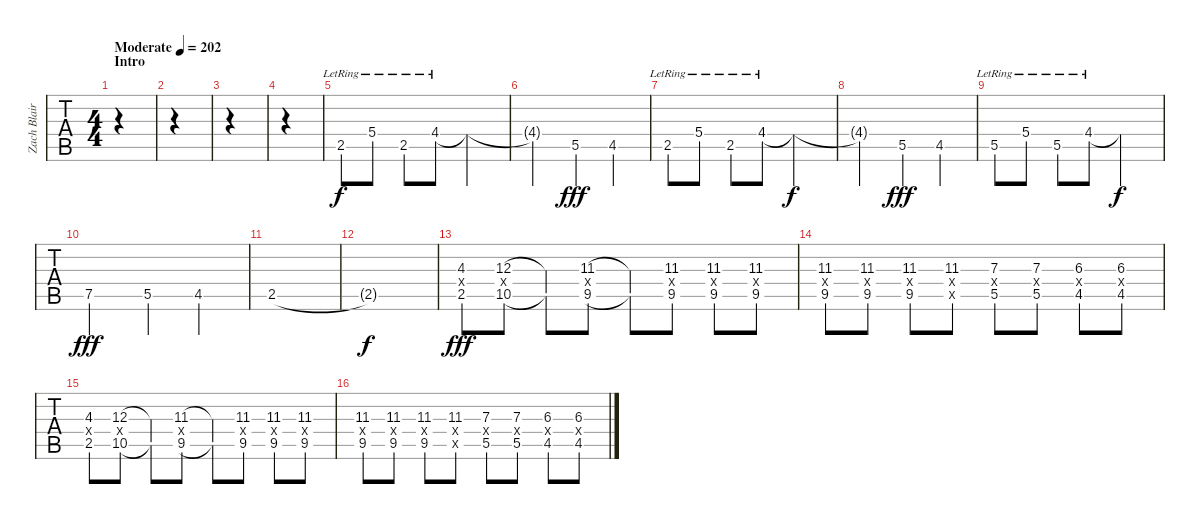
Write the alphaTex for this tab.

\track ("Zach Blair - Guitar One" "Zach Blair") {instrument electricguitarclean}
\staff {tabs}
\tuning (E4 B3 G3 D3 A2 E2) {hide}
\ts (4 4)
\section ("" "Intro")
\tempo (202 "Moderate")
\clef g2
\ks c
|
|
|
|
2.5{lr}.8 5.4{lr}.8 2.5{lr}.8 4.4{lr}.8 4.4{t}.2{dy f} |
4.4{t}.2 5.5.4{dy fff} 4.5.4 |
2.5{lr}.8 5.4{lr}.8 2.5{lr}.8 4.4{lr}.8 4.4{t}.2{dy f} |
4.4{t}.2 5.5.4{dy fff} 4.5.4 |
5.5{lr}.8 5.4{lr}.8 5.5{lr}.8 4.4{lr}.8 4.4{t}.2{dy f} |
7.5.2{dy fff} 5.5.4 4.5.4 |
2.5.1 |
2.5{t}.1{dy f} |
(4.3 2.4{x} 2.5).8{dy fff instrument distortionguitar} (12.3 10.4{x} 10.5).8 (12.3{t} 10.5{t}).8 (11.3 9.4{x} 9.5).8 (11.3{t} 9.5{t}).8 (11.3 9.4{x} 9.5).8 (11.3 9.4{x} 9.5).8 (11.3 9.4{x} 9.5).8 |
(11.3 9.4{x} 9.5).8 (11.3 9.4{x} 9.5).8 (11.3 9.4{x} 9.5).8 (11.3 9.4{x} 9.5{x}).8 (7.3 5.4{x} 5.5).8 (7.3 5.4{x} 5.5).8 (6.3 4.4{x} 4.5).8 (6.3 4.4{x} 4.5).8 |
(4.3 2.4{x} 2.5).8 (12.3 10.4{x} 10.5).8 (12.3{t} 10.5{t}).8 (11.3 9.4{x} 9.5).8 (11.3{t} 9.5{t}).8 (11.3 9.4{x} 9.5).8 (11.3 9.4{x} 9.5).8 (11.3 9.4{x} 9.5).8 |
(11.3 9.4{x} 9.5).8 (11.3 9.4{x} 9.5).8 (11.3 9.4{x} 9.5).8 (11.3 9.4{x} 9.5{x}).8 (7.3 5.4{x} 5.5).8 (7.3 5.4{x} 5.5).8 (6.3 4.4{x} 4.5).8 (6.3 4.4{x} 4.5).8
